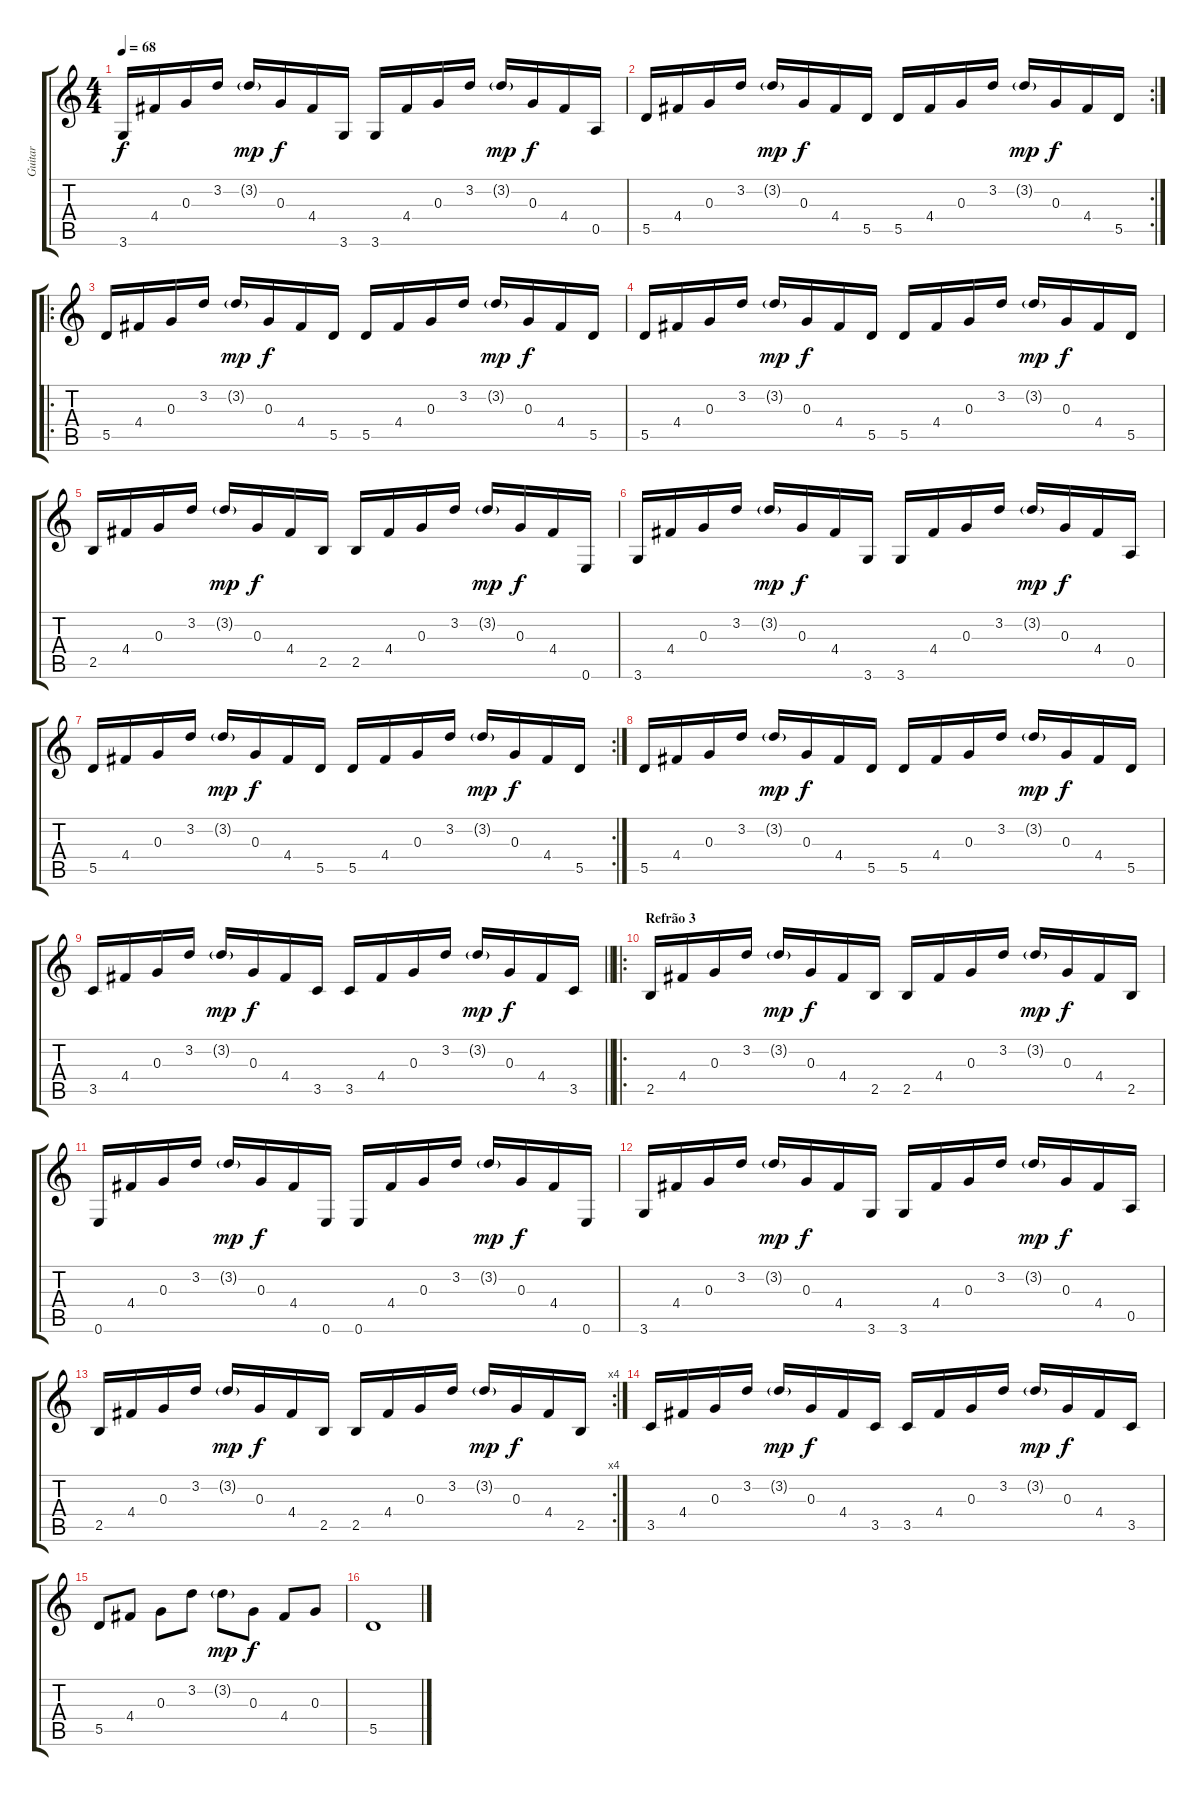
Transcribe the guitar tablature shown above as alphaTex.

\track ("Guitar" "Guitar") {instrument acousticguitarsteel}
\staff {score tabs}
\tuning (E4 B3 G3 D3 A2 E2) {hide}
\ts (4 4)
\tempo 68
\clef g2
\ks c
3.6.16{dy f} 4.4.16 0.3.16 3.2.16 3.2{g}.16{dy mp} 0.3.16{dy f} 4.4.16 3.6.16 3.6.16 4.4.16 0.3.16 3.2.16 3.2{g}.16{dy mp} 0.3.16{dy f} 4.4.16 0.5.16 |
\rc 2
5.5.16 4.4.16 0.3.16 3.2.16 3.2{g}.16{dy mp} 0.3.16{dy f} 4.4.16 5.5.16 5.5.16 4.4.16 0.3.16 3.2.16 3.2{g}.16{dy mp} 0.3.16{dy f} 4.4.16 5.5.16 |
\ro
5.5.16{volume 13} 4.4.16 0.3.16 3.2.16 3.2{g}.16{dy mp} 0.3.16{dy f} 4.4.16 5.5.16 5.5.16 4.4.16 0.3.16 3.2.16 3.2{g}.16{dy mp} 0.3.16{dy f} 4.4.16 5.5.16 |
5.5.16 4.4.16 0.3.16 3.2.16 3.2{g}.16{dy mp} 0.3.16{dy f} 4.4.16 5.5.16 5.5.16 4.4.16 0.3.16 3.2.16 3.2{g}.16{dy mp} 0.3.16{dy f} 4.4.16 5.5.16 |
2.5.16 4.4.16 0.3.16 3.2.16 3.2{g}.16{dy mp} 0.3.16{dy f} 4.4.16 2.5.16 2.5.16 4.4.16 0.3.16 3.2.16 3.2{g}.16{dy mp} 0.3.16{dy f} 4.4.16 0.6.16 |
3.6.16 4.4.16 0.3.16 3.2.16 3.2{g}.16{dy mp} 0.3.16{dy f} 4.4.16 3.6.16 3.6.16 4.4.16 0.3.16 3.2.16 3.2{g}.16{dy mp} 0.3.16{dy f} 4.4.16 0.5.16 |
\rc 2
5.5.16 4.4.16 0.3.16 3.2.16 3.2{g}.16{dy mp} 0.3.16{dy f} 4.4.16 5.5.16 5.5.16 4.4.16 0.3.16 3.2.16 3.2{g}.16{dy mp} 0.3.16{dy f} 4.4.16 5.5.16 |
5.5.16 4.4.16 0.3.16 3.2.16 3.2{g}.16{dy mp} 0.3.16{dy f} 4.4.16 5.5.16 5.5.16 4.4.16 0.3.16 3.2.16 3.2{g}.16{dy mp} 0.3.16{dy f} 4.4.16 5.5.16 |
\barLineRight lightlight
3.5.16 4.4.16 0.3.16 3.2.16 3.2{g}.16{dy mp} 0.3.16{dy f} 4.4.16 3.5.16 3.5.16 4.4.16 0.3.16 3.2.16 3.2{g}.16{dy mp} 0.3.16{dy f} 4.4.16 3.5.16 |
\ro
\section ("" "Refrão 3")
2.5.16 4.4.16 0.3.16 3.2.16 3.2{g}.16{dy mp} 0.3.16{dy f} 4.4.16 2.5.16 2.5.16 4.4.16 0.3.16 3.2.16 3.2{g}.16{dy mp} 0.3.16{dy f} 4.4.16 2.5.16 |
0.6.16 4.4.16 0.3.16 3.2.16 3.2{g}.16{dy mp} 0.3.16{dy f} 4.4.16 0.6.16 0.6.16 4.4.16 0.3.16 3.2.16 3.2{g}.16{dy mp} 0.3.16{dy f} 4.4.16 0.6.16 |
3.6.16 4.4.16 0.3.16 3.2.16 3.2{g}.16{dy mp} 0.3.16{dy f} 4.4.16 3.6.16 3.6.16 4.4.16 0.3.16 3.2.16 3.2{g}.16{dy mp} 0.3.16{dy f} 4.4.16 0.5.16 |
\rc 4
2.5.16 4.4.16 0.3.16 3.2.16 3.2{g}.16{dy mp} 0.3.16{dy f} 4.4.16 2.5.16 2.5.16 4.4.16 0.3.16 3.2.16 3.2{g}.16{dy mp} 0.3.16{dy f} 4.4.16 2.5.16 |
3.5.16 4.4.16 0.3.16 3.2.16 3.2{g}.16{dy mp} 0.3.16{dy f} 4.4.16 3.5.16 3.5.16 4.4.16 0.3.16 3.2.16 3.2{g}.16{dy mp} 0.3.16{dy f} 4.4.16 3.5.16 |
5.5.8{volume 8} 4.4.8 0.3.8 3.2.8 3.2{g}.8{dy mp} 0.3.8{dy f} 4.4.8 0.3.8 |
5.5.1
